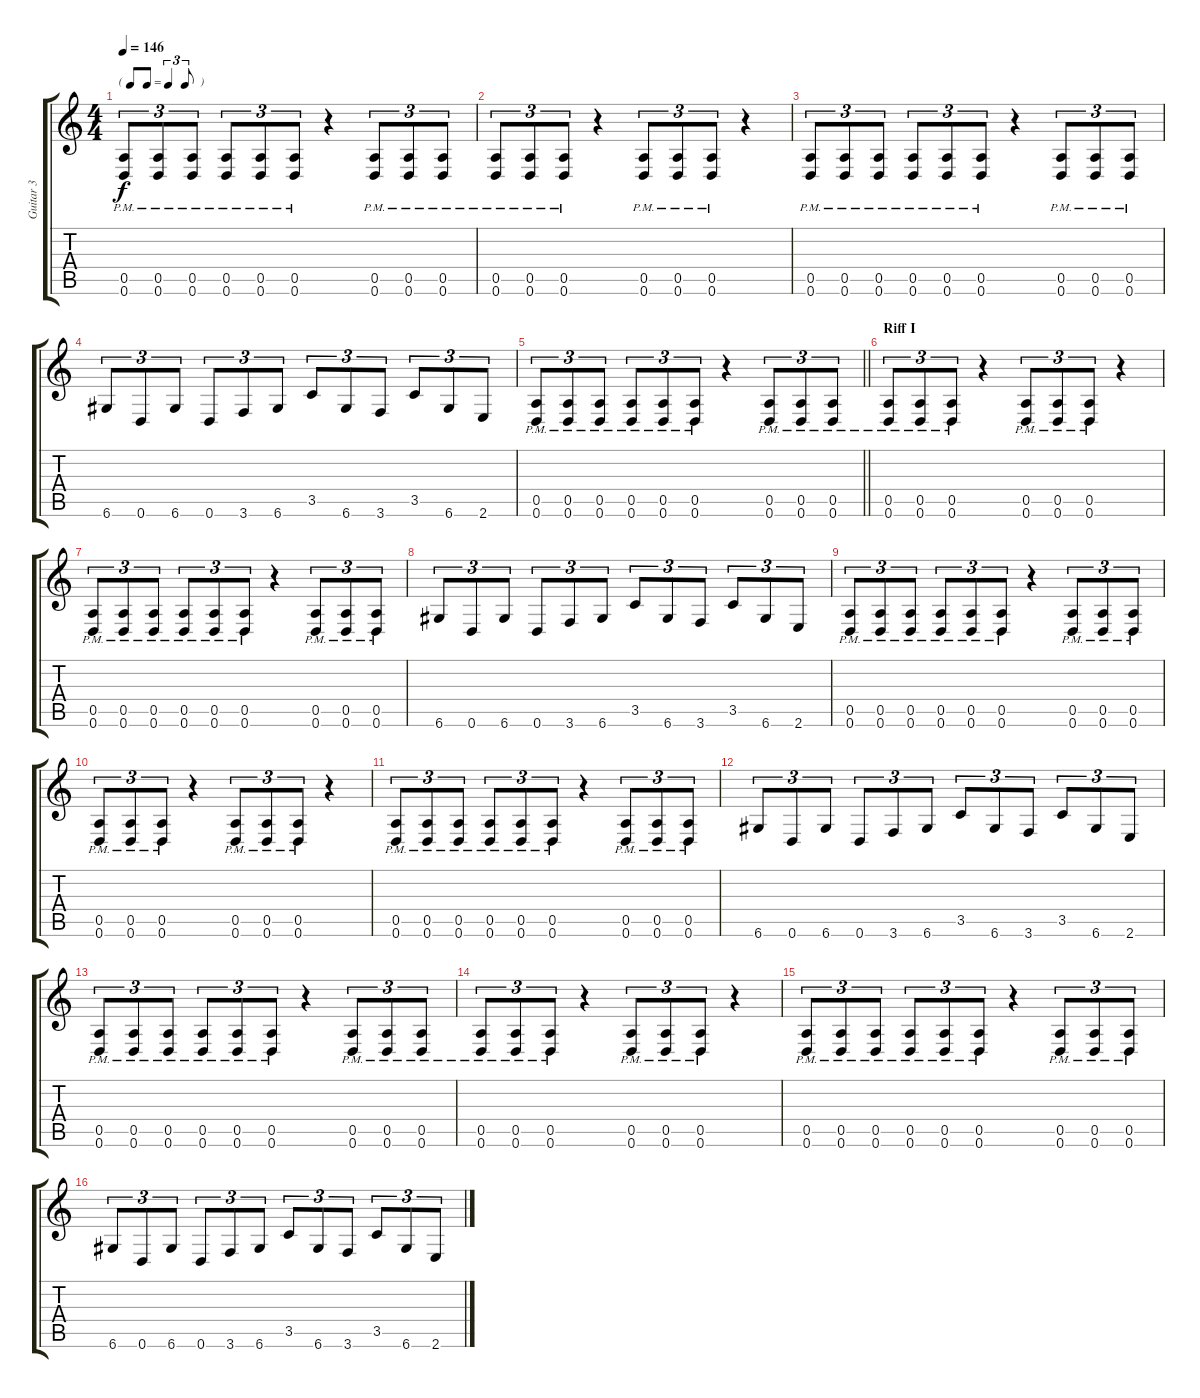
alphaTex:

\track ("Guitar 3" "Guitar 3") {instrument distortionguitar}
\staff {score tabs}
\tuning (E4 B3 G3 D3 A2 D2) {hide}
\ts (4 4)
\tf triplet8th
\tempo 146
\clef g2
\ks c
(0.5{pm} 0.6{pm}).8{tu (3 2) dy f} (0.5{pm} 0.6{pm}).8{tu (3 2)} (0.5{pm} 0.6{pm}).8{tu (3 2)} (0.5{pm} 0.6{pm}).8{tu (3 2)} (0.5{pm} 0.6{pm}).8{tu (3 2)} (0.5{pm} 0.6{pm}).8{tu (3 2)} r.4 (0.5{pm} 0.6{pm}).8{tu (3 2)} (0.5{pm} 0.6{pm}).8{tu (3 2)} (0.5{pm} 0.6{pm}).8{tu (3 2)} |
(0.5{pm} 0.6{pm}).8{tu (3 2)} (0.5{pm} 0.6{pm}).8{tu (3 2)} (0.5{pm} 0.6{pm}).8{tu (3 2)} r.4 (0.5{pm} 0.6{pm}).8{tu (3 2)} (0.5{pm} 0.6{pm}).8{tu (3 2)} (0.5{pm} 0.6{pm}).8{tu (3 2)} r.4 |
(0.5{pm} 0.6{pm}).8{tu (3 2)} (0.5{pm} 0.6{pm}).8{tu (3 2)} (0.5{pm} 0.6{pm}).8{tu (3 2)} (0.5{pm} 0.6{pm}).8{tu (3 2)} (0.5{pm} 0.6{pm}).8{tu (3 2)} (0.5{pm} 0.6{pm}).8{tu (3 2)} r.4 (0.5{pm} 0.6{pm}).8{tu (3 2)} (0.5{pm} 0.6{pm}).8{tu (3 2)} (0.5{pm} 0.6{pm}).8{tu (3 2)} |
6.6.8{tu (3 2)} 0.6.8{tu (3 2)} 6.6.8{tu (3 2)} 0.6.8{tu (3 2)} 3.6.8{tu (3 2)} 6.6.8{tu (3 2)} 3.5.8{tu (3 2)} 6.6.8{tu (3 2)} 3.6.8{tu (3 2)} 3.5.8{tu (3 2)} 6.6.8{tu (3 2)} 2.6.8{tu (3 2)} |
\barLineRight lightlight
(0.5{pm} 0.6{pm}).8{tu (3 2)} (0.5{pm} 0.6{pm}).8{tu (3 2)} (0.5{pm} 0.6{pm}).8{tu (3 2)} (0.5{pm} 0.6{pm}).8{tu (3 2)} (0.5{pm} 0.6{pm}).8{tu (3 2)} (0.5{pm} 0.6{pm}).8{tu (3 2)} r.4 (0.5{pm} 0.6{pm}).8{tu (3 2)} (0.5{pm} 0.6{pm}).8{tu (3 2)} (0.5{pm} 0.6{pm}).8{tu (3 2)} |
\section ("" "Riff I")
(0.5{pm} 0.6{pm}).8{tu (3 2)} (0.5{pm} 0.6{pm}).8{tu (3 2)} (0.5{pm} 0.6{pm}).8{tu (3 2)} r.4 (0.5{pm} 0.6{pm}).8{tu (3 2)} (0.5{pm} 0.6{pm}).8{tu (3 2)} (0.5{pm} 0.6{pm}).8{tu (3 2)} r.4 |
(0.5{pm} 0.6{pm}).8{tu (3 2)} (0.5{pm} 0.6{pm}).8{tu (3 2)} (0.5{pm} 0.6{pm}).8{tu (3 2)} (0.5{pm} 0.6{pm}).8{tu (3 2)} (0.5{pm} 0.6{pm}).8{tu (3 2)} (0.5{pm} 0.6{pm}).8{tu (3 2)} r.4 (0.5{pm} 0.6{pm}).8{tu (3 2)} (0.5{pm} 0.6{pm}).8{tu (3 2)} (0.5{pm} 0.6{pm}).8{tu (3 2)} |
6.6.8{tu (3 2)} 0.6.8{tu (3 2)} 6.6.8{tu (3 2)} 0.6.8{tu (3 2)} 3.6.8{tu (3 2)} 6.6.8{tu (3 2)} 3.5.8{tu (3 2)} 6.6.8{tu (3 2)} 3.6.8{tu (3 2)} 3.5.8{tu (3 2)} 6.6.8{tu (3 2)} 2.6.8{tu (3 2)} |
(0.5{pm} 0.6{pm}).8{tu (3 2)} (0.5{pm} 0.6{pm}).8{tu (3 2)} (0.5{pm} 0.6{pm}).8{tu (3 2)} (0.5{pm} 0.6{pm}).8{tu (3 2)} (0.5{pm} 0.6{pm}).8{tu (3 2)} (0.5{pm} 0.6{pm}).8{tu (3 2)} r.4 (0.5{pm} 0.6{pm}).8{tu (3 2)} (0.5{pm} 0.6{pm}).8{tu (3 2)} (0.5{pm} 0.6{pm}).8{tu (3 2)} |
(0.5{pm} 0.6{pm}).8{tu (3 2)} (0.5{pm} 0.6{pm}).8{tu (3 2)} (0.5{pm} 0.6{pm}).8{tu (3 2)} r.4 (0.5{pm} 0.6{pm}).8{tu (3 2)} (0.5{pm} 0.6{pm}).8{tu (3 2)} (0.5{pm} 0.6{pm}).8{tu (3 2)} r.4 |
(0.5{pm} 0.6{pm}).8{tu (3 2)} (0.5{pm} 0.6{pm}).8{tu (3 2)} (0.5{pm} 0.6{pm}).8{tu (3 2)} (0.5{pm} 0.6{pm}).8{tu (3 2)} (0.5{pm} 0.6{pm}).8{tu (3 2)} (0.5{pm} 0.6{pm}).8{tu (3 2)} r.4 (0.5{pm} 0.6{pm}).8{tu (3 2)} (0.5{pm} 0.6{pm}).8{tu (3 2)} (0.5{pm} 0.6{pm}).8{tu (3 2)} |
6.6.8{tu (3 2)} 0.6.8{tu (3 2)} 6.6.8{tu (3 2)} 0.6.8{tu (3 2)} 3.6.8{tu (3 2)} 6.6.8{tu (3 2)} 3.5.8{tu (3 2)} 6.6.8{tu (3 2)} 3.6.8{tu (3 2)} 3.5.8{tu (3 2)} 6.6.8{tu (3 2)} 2.6.8{tu (3 2)} |
(0.5{pm} 0.6{pm}).8{tu (3 2)} (0.5{pm} 0.6{pm}).8{tu (3 2)} (0.5{pm} 0.6{pm}).8{tu (3 2)} (0.5{pm} 0.6{pm}).8{tu (3 2)} (0.5{pm} 0.6{pm}).8{tu (3 2)} (0.5{pm} 0.6{pm}).8{tu (3 2)} r.4 (0.5{pm} 0.6{pm}).8{tu (3 2)} (0.5{pm} 0.6{pm}).8{tu (3 2)} (0.5{pm} 0.6{pm}).8{tu (3 2)} |
(0.5{pm} 0.6{pm}).8{tu (3 2)} (0.5{pm} 0.6{pm}).8{tu (3 2)} (0.5{pm} 0.6{pm}).8{tu (3 2)} r.4 (0.5{pm} 0.6{pm}).8{tu (3 2)} (0.5{pm} 0.6{pm}).8{tu (3 2)} (0.5{pm} 0.6{pm}).8{tu (3 2)} r.4 |
(0.5{pm} 0.6{pm}).8{tu (3 2)} (0.5{pm} 0.6{pm}).8{tu (3 2)} (0.5{pm} 0.6{pm}).8{tu (3 2)} (0.5{pm} 0.6{pm}).8{tu (3 2)} (0.5{pm} 0.6{pm}).8{tu (3 2)} (0.5{pm} 0.6{pm}).8{tu (3 2)} r.4 (0.5{pm} 0.6{pm}).8{tu (3 2)} (0.5{pm} 0.6{pm}).8{tu (3 2)} (0.5{pm} 0.6{pm}).8{tu (3 2)} |
6.6.8{tu (3 2)} 0.6.8{tu (3 2)} 6.6.8{tu (3 2)} 0.6.8{tu (3 2)} 3.6.8{tu (3 2)} 6.6.8{tu (3 2)} 3.5.8{tu (3 2)} 6.6.8{tu (3 2)} 3.6.8{tu (3 2)} 3.5.8{tu (3 2)} 6.6.8{tu (3 2)} 2.6.8{tu (3 2)}
